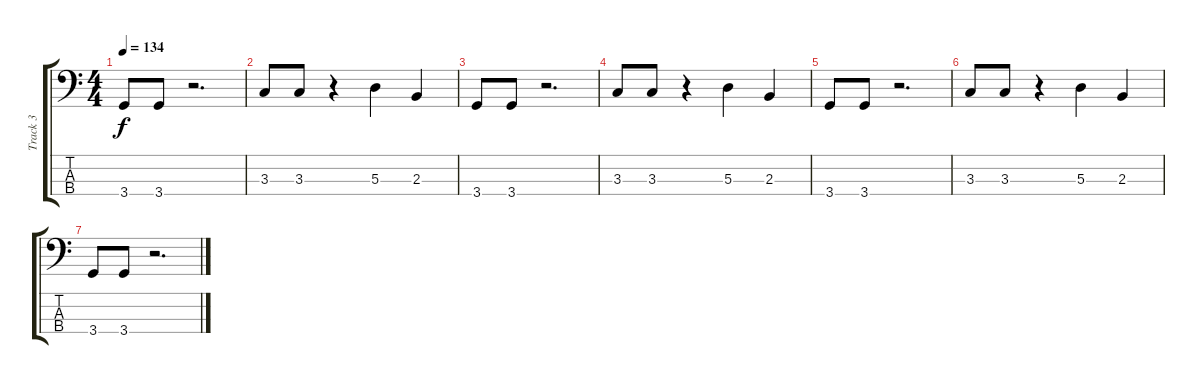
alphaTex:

\track ("Track 3" "Track 3") {instrument electricbassfinger}
\staff {score tabs}
\tuning (G2 D2 A1 E1) {hide}
\ts (4 4)
\tempo 134
\clef f4
\ks c
3.4.8{dy f} 3.4.8 r.2{d} |
3.3.8 3.3.8 r.4 5.3.4 2.3.4 |
3.4.8 3.4.8 r.2{d} |
3.3.8 3.3.8 r.4 5.3.4 2.3.4 |
3.4.8 3.4.8 r.2{d} |
3.3.8 3.3.8 r.4 5.3.4 2.3.4 |
3.4.8 3.4.8 r.2{d}
